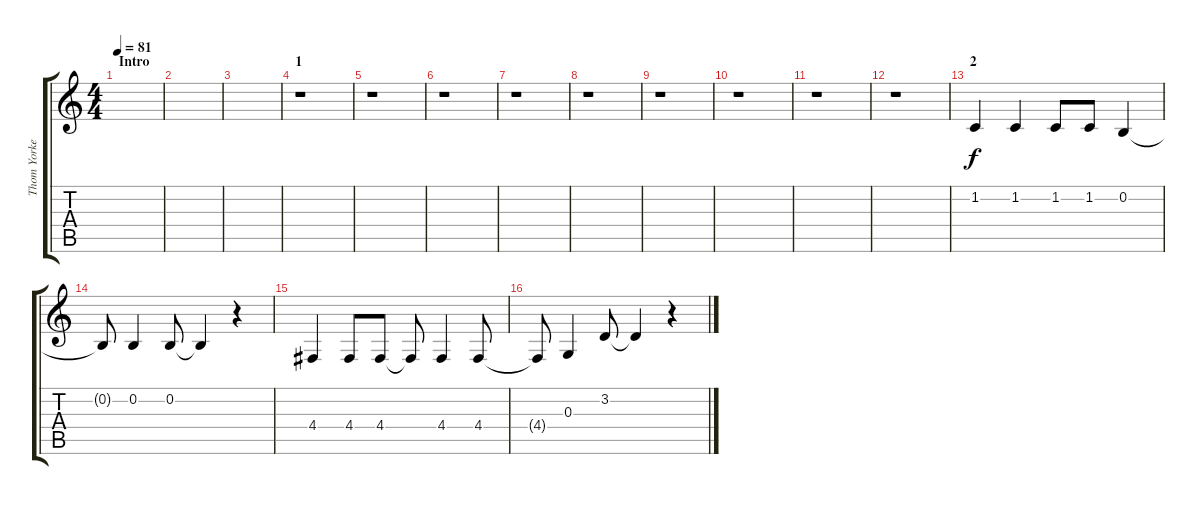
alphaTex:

\track ("Thom Yorke (vox)" "Thom Yorke") {instrument synthvoice}
\staff {score tabs}
\tuning (E4 B3 G3 D3 A2 E2) {hide}
\ts (4 4)
\section ("" "Intro")
\tempo 81
\clef g2
\ks c
|
|
|
\section ("" "1")
r.1 |
r.1 |
r.1 |
r.1 |
r.1 |
r.1 |
r.1 |
r.1 |
r.1 |
\section ("" "2")
1.2.4 1.2.4 1.2.8 1.2.8 0.2.4 |
0.2{t}.8 0.2.4 0.2.8 0.2{t}.4 r.4 |
4.4.4 4.4.8 4.4.8 4.4{t}.8 4.4.4 4.4.8 |
4.4{t}.8 0.3.4 3.2.8 3.2{t}.4 r.4
